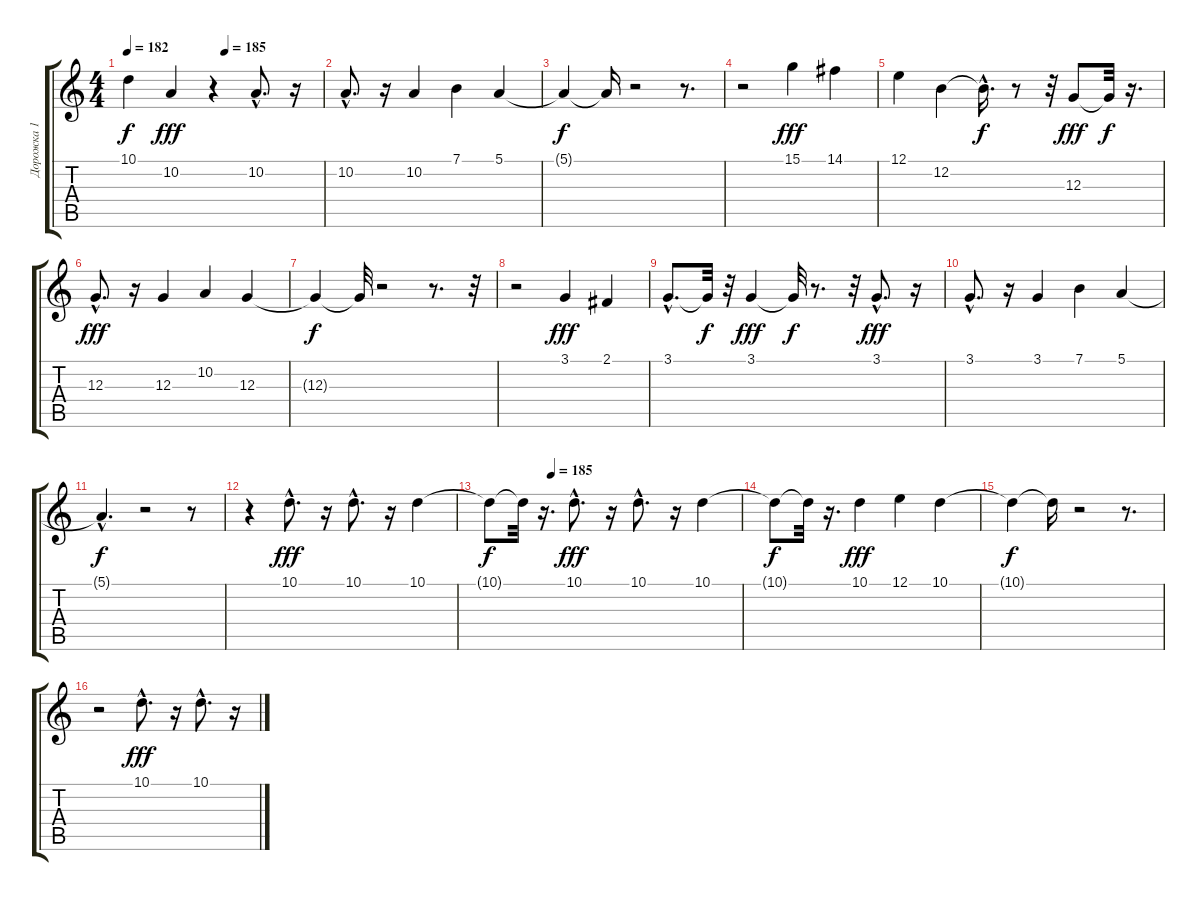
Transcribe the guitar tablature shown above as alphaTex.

\track ("Дорожка 1" "Дорожка 1") {instrument clarinet}
\staff {score tabs}
\tuning (E4 B3 G3 D3 A2 E2) {hide}
\ts (4 4)
\tempo 182
\tempo (185 0.5)
\clef g2
\ks c
10.1{t}.4{dy f} 10.2.4{dy fff} r.4 10.2{hac}.8{d} r.16 |
10.2{hac}.8{d} r.16 10.2.4 7.1.4 5.1.4 |
5.1{t}.4{dy f} 5.1{t}.16 r.2 r.8{d} |
r.2 15.1.4{dy fff} 14.1.4 |
12.1.4 12.2.4 12.2{hac t}.16{d dy f} r.8 r.32 12.3.8{dy fff} 12.3{t}.32{dy f} r.16{d} |
12.3{hac}.8{d dy fff} r.16 12.3.4 10.2.4 12.3.4 |
12.3{t}.4{dy f} 12.3{t}.32 r.2 r.8{d} r.32 |
r.2 3.1.4{dy fff} 2.1.4 |
3.1{hac}.8{d} 3.1{t}.32{dy f} r.32 3.1.4{dy fff} 3.1{t}.32{dy f} r.8{d} r.32 3.1{hac}.8{d dy fff} r.16 |
3.1{hac}.8{d} r.16 3.1.4 7.1.4 5.1.4 |
5.1{hac t}.4{d dy f} r.2 r.8 |
r.4 10.1{hac}.8{d dy fff} r.16 10.1{hac}.8{d} r.16 10.1.4 |
\tempo (185 0.25)
10.1{t}.8{dy f} 10.1{t}.32 r.16{d} 10.1{hac}.8{d dy fff} r.16 10.1{hac}.8{d} r.16 10.1.4 |
10.1{t}.8{dy f} 10.1{t}.32 r.16{d} 10.1.4{dy fff} 12.1.4 10.1.4 |
10.1{t}.4{dy f} 10.1{t}.16 r.2 r.8{d} |
r.2 10.1{hac}.8{d dy fff} r.16 10.1{hac}.8{d} r.16
